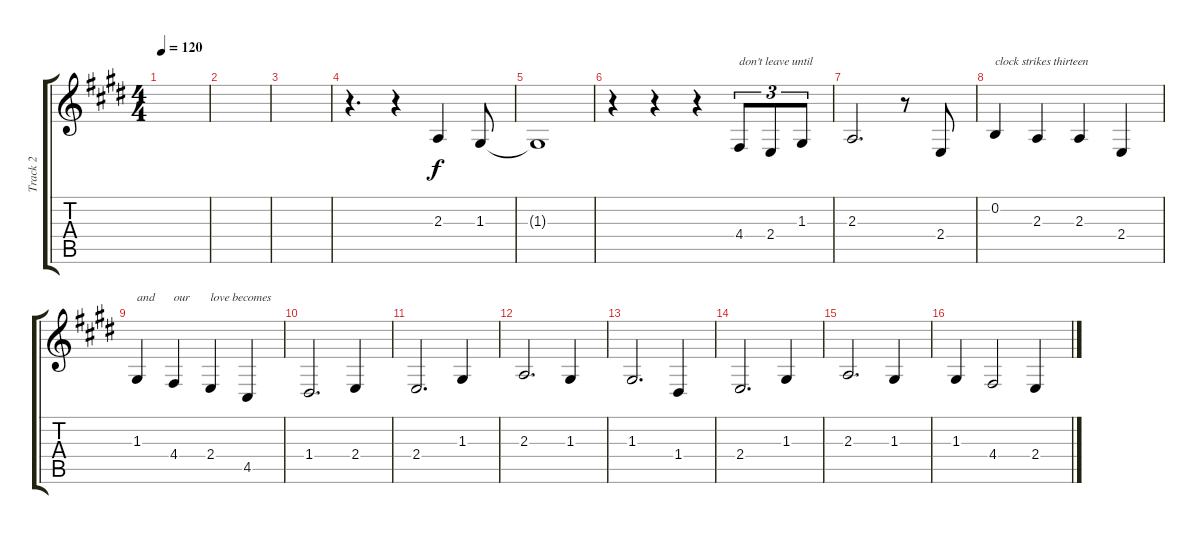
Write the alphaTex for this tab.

\track ("Track 2" "Track 2") {instrument violin}
\staff {score tabs}
\tuning (E4 B3 G3 D3 A2 E2) {hide}
\ts (4 4)
\tempo 120
\clef g2
\ks e
|
|
|
r.4{d} r.4 2.3.4 1.3.8 |
1.3{t}.1 |
r.4 r.4 r.4 4.4.8{tu (3 2) txt "don't leave until"} 2.4.8{tu (3 2)} 1.3.8{tu (3 2)} |
2.3.2{d} r.8 2.4.8 |
0.2.4{txt "clock strikes thirteen"} 2.3.4 2.3.4 2.4.4 |
1.3.4{txt "and"} 4.4.4{txt "our"} 2.4.4{txt "love becomes"} 4.5.4 |
1.4.2{d} 2.4.4 |
2.4.2{d} 1.3.4 |
2.3.2{d} 1.3.4 |
1.3.2{d} 1.4.4 |
2.4.2{d} 1.3.4 |
2.3.2{d} 1.3.4 |
1.3.4 4.4.2 2.4.4
